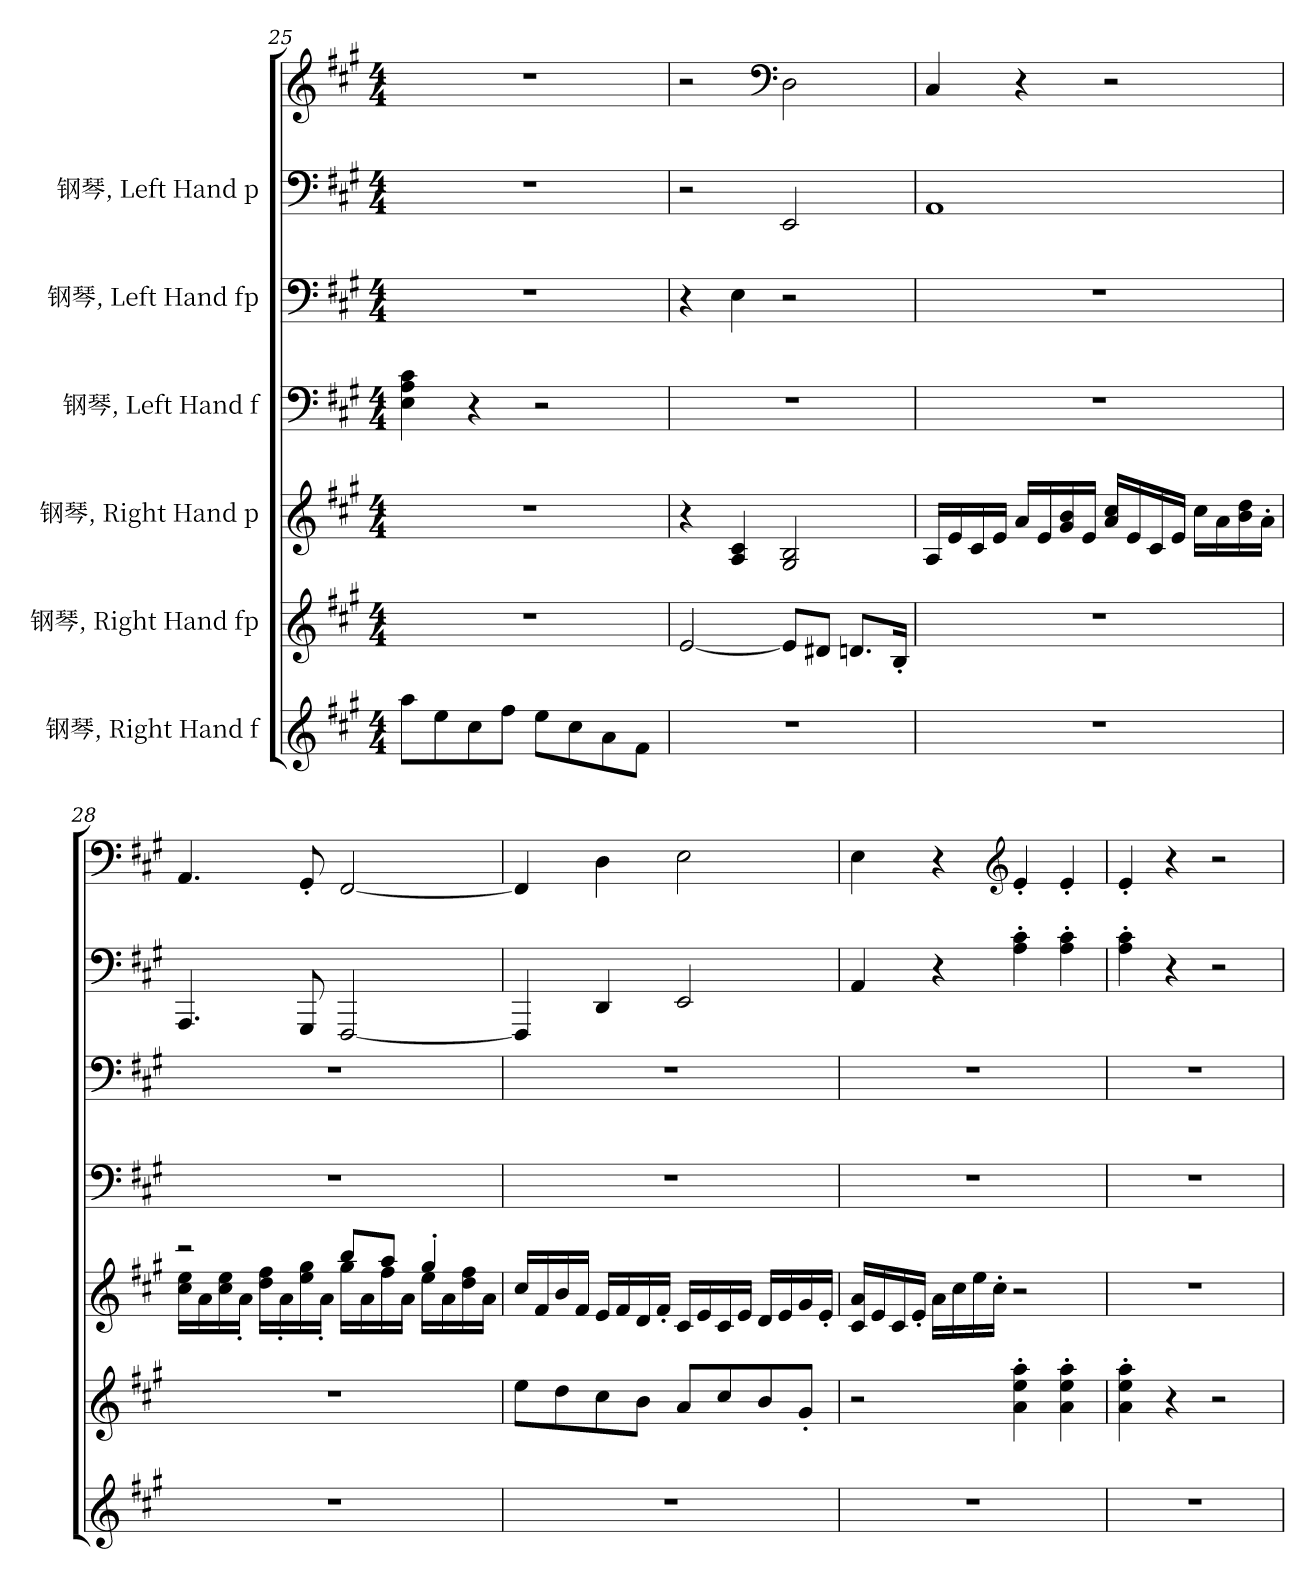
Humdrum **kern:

**kern	**kern	**kern	**kern	**kern	**kern	**kern
*part6	*part5	*part4	*part3	*part2	*part1	*part1
*staff7	*staff6	*staff5	*staff4	*staff3	*staff2	*staff1
*I"钢琴, Right Hand f	*I"钢琴, Right Hand fp	*I"钢琴, Right Hand p	*I"钢琴, Left Hand f	*I"钢琴, Left Hand fp	*I"钢琴, Left Hand p	*
*clefG2	*clefG2	*clefG2	*clefF4	*clefF4	*clefF4	*clefG2
*k[f#c#g#]	*k[f#c#g#]	*k[f#c#g#]	*k[f#c#g#]	*k[f#c#g#]	*k[f#c#g#]	*k[f#c#g#]
*M4/4	*M4/4	*M4/4	*M4/4	*M4/4	*M4/4	*M4/4
=25	=25	=25	=25	=25	=25	=25
8aa\L	1r	1r	4E\ 4A\ 4c#\	1r	1r	1r
8ee\	.	.	.	.	.	.
8cc#\	.	.	4r	.	.	.
8ff#\J	.	.	.	.	.	.
8ee\L	.	.	2r	.	.	.
8cc#\	.	.	.	.	.	.
8a\	.	.	.	.	.	.
8f#\J	.	.	.	.	.	.
!!LO:PB:g=z
=26	=26	=26	=26	=26	=26	=26
*	*	*	*	*	*	*MM70
1r	[2e/	4r	1r	4r	2r	2r
.	.	4A/ 4c#/	.	4E\	.	.
*	*	*	*	*	*	*clefF4
.	8e/L]	2G#/ 2B/	.	2r	2EE/	2D\
.	8d#X/J	.	.	.	.	.
.	8.dn/L	.	.	.	.	.
.	16B'/Jk	.	.	.	.	.
=27	=27	=27	=27	=27	=27	=27
1r	1r	16A/LL	1r	1r	1AA	4C#/
.	.	16e/	.	.	.	.
.	.	16c#/	.	.	.	.
.	.	16e/JJ	.	.	.	.
.	.	16a/LL	.	.	.	4r
.	.	16e/	.	.	.	.
.	.	16g#/ 16b/	.	.	.	.
.	.	16e/JJ	.	.	.	.
.	.	16a/ 16cc#/LL	.	.	.	2r
.	.	16e/	.	.	.	.
.	.	16c#/	.	.	.	.
.	.	16e/JJ	.	.	.	.
.	.	16cc#\LL	.	.	.	.
.	.	16a\	.	.	.	.
.	.	16b\ 16dd\	.	.	.	.
.	.	16a'\JJ	.	.	.	.
=28	=28	=28	=28	=28	=28	=28
*	*	*^	*	*	*	*
1r	1r	2r	16cc#\ 16ee\LL	1r	1r	4.AAA/	4.AA/
.	.	.	16a\	.	.	.	.
.	.	.	16cc#\ 16ee\	.	.	.	.
.	.	.	16a'\JJ	.	.	.	.
.	.	.	16dd\ 16ff#\LL	.	.	.	.
.	.	.	16a'\	.	.	.	.
.	.	.	16ee\ 16gg#\	.	.	8GGG#/	8GG#'/
.	.	.	16a'\JJ	.	.	.	.
.	.	8bb/L	16gg#\LL	.	.	[2FFF#/	[2FF#/
.	.	.	16a\	.	.	.	.
.	.	8aa/J	16ff#\	.	.	.	.
.	.	.	16a\JJ	.	.	.	.
.	.	4gg#'/	16ee\LL	.	.	.	.
.	.	.	16a\	.	.	.	.
.	.	.	16dd\ 16ff#\	.	.	.	.
.	.	.	16a\JJ	.	.	.	.
*	*	*v	*v	*	*	*	*
!!LO:PB:g=z
=29	=29	=29	=29	=29	=29	=29
1r	8ee\L	16cc#/LL	1r	1r	4FFF#/]	4FF#/]
.	.	16f#/	.	.	.	.
.	8dd\	16b/	.	.	.	.
.	.	16f#/JJ	.	.	.	.
.	8cc#\	16e/LL	.	.	4DD/	4D\
.	.	16f#/	.	.	.	.
.	8b\J	16d/	.	.	.	.
.	.	16f#'/JJ	.	.	.	.
.	8a/L	16c#/LL	.	.	2EE/	2E\
.	.	16e/	.	.	.	.
.	8cc#/	16c#/	.	.	.	.
.	.	16e/JJ	.	.	.	.
.	8b/	16d/LL	.	.	.	.
.	.	16e/	.	.	.	.
.	8g#'/J	16g#/	.	.	.	.
.	.	16e'/JJ	.	.	.	.
=30	=30	=30	=30	=30	=30	=30
1r	2r	16c#/ 16a/LL	1r	1r	4AA/	4E\
.	.	16e/	.	.	.	.
.	.	16c#/	.	.	.	.
.	.	16e'/JJ	.	.	.	.
.	.	16a\LL	.	.	4r	4r
.	.	16cc#\	.	.	.	.
.	.	16ee\	.	.	.	.
.	.	16cc#'\JJ	.	.	.	.
*	*	*	*	*	*	*clefG2
.	4a\' 4ee\' 4aa\'	2r	.	.	4A\' 4c#\'	4e'/
.	4a\' 4ee\' 4aa\'	.	.	.	4A\' 4c#\'	4e'/
=31	=31	=31	=31	=31	=31	=31
1r	4a\' 4ee\' 4aa\'	1r	1r	1r	4A\' 4c#\'	4e'/
.	4r	.	.	.	4r	4r
.	2r	.	.	.	2r	2r
=	=	=	=	=	=	=
*-	*-	*-	*-	*-	*-	*-
